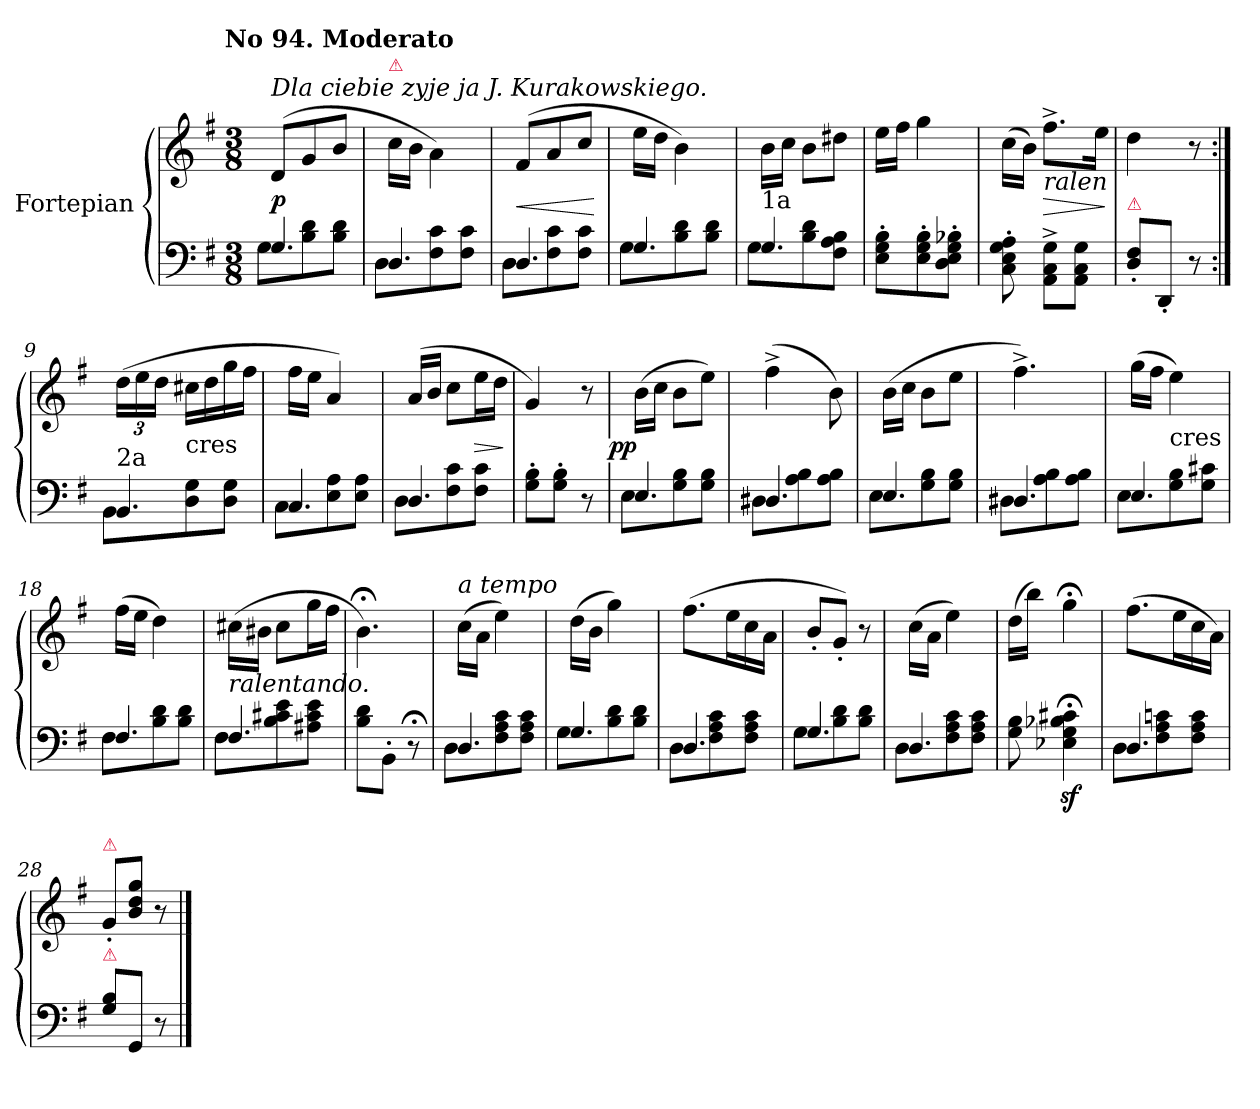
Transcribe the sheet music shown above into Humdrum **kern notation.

**kern	**kern	**dynam
*part1	*part1	*part1
*staff2	*staff1	*staff1/2
*I"Fortepian	*	*
*clefF4	*clefG2	*
*k[f#]	*k[f#]	*
!!LO:TX:omd:t=No 94. Moderato
*M3/8	*M3/8	*
*MM92	*MM92	*
=1	=1	=1
*^	*	*
!	!	!LO:TX:a:i:t=Dla ciebie zyje ja J. Kurakowskiego.	!
4.G/	8G\L	(8d/L	p
.	8B\ 8d\	8g/	.
.	8B\ 8d\J	8b/J	.
=2	=2	=2	=2
!	!	!LO:TX:a:color=crimson:t=⚠	!
4.D/	8D\L	16cc\LL	.
.	.	16b\JJ	.
.	8F#\ 8c\	4a\)	.
.	8F#\ 8c\J	.	.
=3	=3	=3	=3
4.D/	8D\L	(8f#/L	<
.	8F#\ 8c\	8a/	.
.	8F#\ 8c\J	8cc/J	.
*v	*v	*	*
.	.	[
=4	=4	=4
*^	*	*
4.G/	8G\L	16ee\LL	.
.	.	16dd\JJ	.
.	8B\ 8d\	4b\)	.
.	8B\ 8d\J	.	.
=5	=5	=5	=5
!LO:TX:a:t=1a	!	!	!
4.G/	8G\L	16b\LL	.
.	.	16cc\JJ	.
.	8B\ 8d\	8b\L	.
.	8F#\ 8A\ 8B\J	8dd#X\J	.
*v	*v	*	*
=6	=6	=6
8E'\ 8G'\ 8B'\L	16ee\LL	.
.	16ff#\JJ	.
8E'\ 8G'\ 8B'\	4gg\	.
8D'\ 8E'\ 8G'\ 8B-X'\J	.	.
=7	=7	=7
8C'\ 8E'\ 8G'\ 8A'\	(16cc\LL	.
.	16b\JJ)	.
!	!LO:TX:b:i:t=ralen	!
8AA^\ 8C^\ 8G^\L	8.ff#^\L	>
8AA\ 8C\ 8G\J	.	.
.	16ee\Jk	.
.	.	]
=8	=8	=8
!LO:TX:a:color=crimson:t=⚠	!	!
8D'>\ 8F#'>\L	4dd\	.
8DD'/J	.	.
8r	8r	.
=9:|!	=9:|!	=9:|!
*^	*	*
!LO:TX:a:t=2a	!	!	!
4.BB/	8BB\L	(24dd\LL	.
.	.	24ee\	.
.	.	24dd\JJ	.
!	!	!LO:TX:c:t=cres	!
.	8D\ 8G\	16cc#X\LL	.
.	.	16dd\	.
.	8D\ 8G\J	16gg\	.
.	.	16ff#\JJ	.
=10	=10	=10	=10
4.C/	8C\L	16ff#\LL	.
.	.	16ee\JJ	.
.	8E\ 8A\	4a/)	.
.	8E\ 8A\J	.	.
=11	=11	=11	=11
4.D/	8D\L	(16a/LL	.
.	.	16b/JJ	.
.	8F#\ 8c\	8cc\L	.
.	8F#\ 8c\J	16ee\L	>
.	.	16dd\JJ	.
*v	*v	*	*
.	.	]
=12	=12	=12
8G'\ 8B'\L	4g/)	.
8G'\ 8B'\J	.	.
8r	8r	.
=13	=13	=13
*^	*	*
!	!	!	!LO:DY:rj
4.E/	8E\L	(16b\LL	pp
.	.	16cc\JJ	.
.	8G\ 8B\	8b\L	.
.	8G\ 8B\J	8ee\J)	.
=14	=14	=14	=14
4.D#X/	8D#X\L	(4ff#^<\	.
.	8A\ 8B\	.	.
.	8A\ 8B\J	8b\)	.
=15	=15	=15	=15
4.E/	8E\L	(16b\LL	.
.	.	16cc\JJ	.
.	8G\ 8B\	8b\L	.
.	8G\ 8B\J	8ee\J	.
=16	=16	=16	=16
4.D#X/	8D#X\L	4.ff#^<\)	.
.	8A\ 8B\	.	.
.	8A\ 8B\J	.	.
=17	=17	=17	=17
4.E/	8E\L	(16gg\LL	.
.	.	16ff#\JJ	.
!	!	!LO:TX:c:t=cres	!
.	8G\ 8B\	4ee\)	.
.	8G\ 8c#X\J	.	.
=18	=18	=18	=18
4.F#/	8F#\L	(16ff#\LL	.
.	.	16ee\JJ	.
.	8B\ 8d\	4dd\)	.
.	8B\ 8d\J	.	.
=19	=19	=19	=19
!	!	!LO:TX:b:i:t=ralentando.	!
4.F#/	8F#\L	(16cc#X\LL	.
.	.	16b#X\JJ	.
.	8B\ 8c#X\ 8e\	8cc#\L	.
.	8A#X\ 8c#\ 8e\J	16gg\L	.
.	.	16ff#\JJ	.
*v	*v	*	*
=20	=20	=20
8B\ 8d\L	4.b;<\)	.
8BB'\J	.	.
8r;<	.	.
=21	=21	=21
*^	*	*
!	!	!LO:TX:a:i:t=a tempo	!
4.D/	8D\L	(16cc\LL	.
.	.	16a\JJ	.
.	8F#\ 8A\ 8c\	4ee\)	.
.	8F#\ 8A\ 8c\J	.	.
=22	=22	=22	=22
4.G/	8G\L	(16dd\LL	.
.	.	16b\JJ	.
.	8B\ 8d\	4gg\)	.
.	8B\ 8d\J	.	.
=23	=23	=23	=23
4.D/	8D\L	(8.ff#\L	.
.	8F#\ 8A\ 8c\	.	.
.	.	16ee\L	.
.	8F#\ 8A\ 8c\J	16cc\	.
.	.	16a\JJ	.
=24	=24	=24	=24
4.G/	8G\L	8b'/L	.
.	8B\ 8d\	8g'/J)	.
.	8B\ 8d\J	8r	.
=25	=25	=25	=25
4.D/	8D\L	(16cc\LL	.
.	.	16a\JJ	.
.	8F#\ 8A\ 8c\	4ee\)	.
.	8F#\ 8A\ 8c\J	.	.
*v	*v	*	*
=26	=26	=26
8G\ 8B\	(16dd\LL	.
.	16bb\JJ)	.
4E-Xz<;<\ 4Gz<;<\ 4B-Xz<;<\ 4c#Xz<;<\	4gg;<\	.
=27	=27	=27
*^	*	*
4.D/	8D\L	(8.ff#\L	.
.	8F#\ 8A\ 8cn\	.	.
.	.	16ee\L	.
.	8F#\ 8A\ 8c\J	16cc\	.
.	.	16a\JJ)	.
*v	*v	*	*
=28	=28	=28
!	!LO:TX:a:color=crimson:t=⚠	!
!LO:TX:a:color=crimson:t=⚠	!	!
8G\ 8B\L	8g'/L	.
8GG/J	8b\ 8dd\ 8gg\J	.
8r	8r	.
==	==	==
*-	*-	*-
